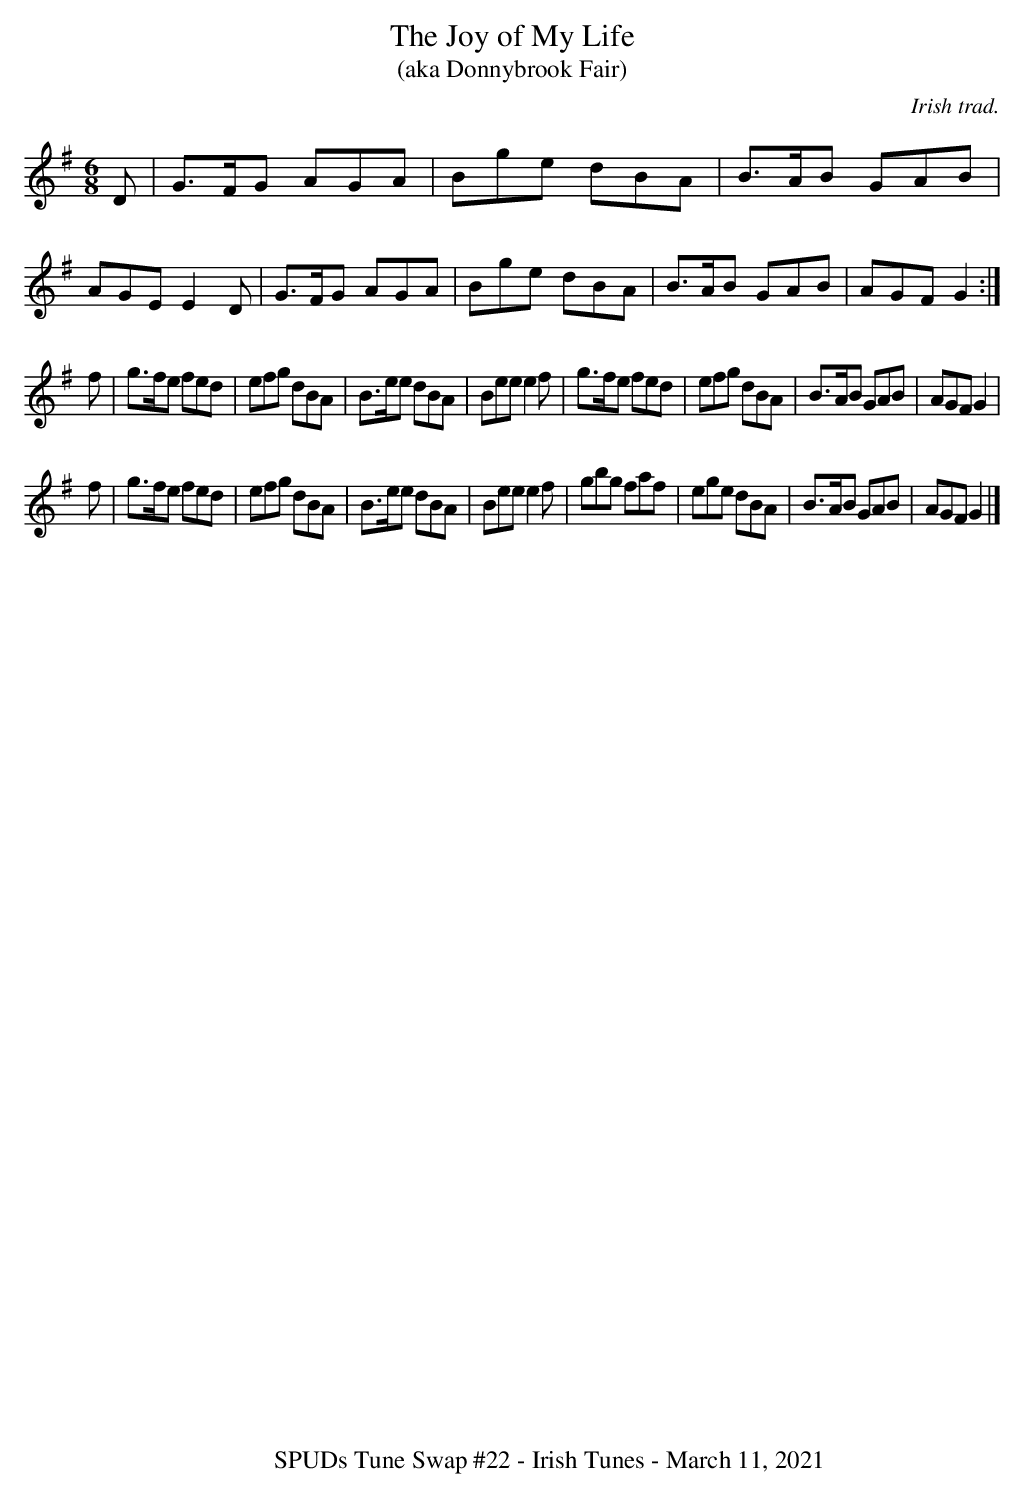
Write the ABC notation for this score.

X:1
T:The Joy of My Life
T:(aka Donnybrook Fair)
C:Irish trad.
M:6/8
L:1/8
K:Gmaj
D|G>FG AGA|Bge dBA|B>AB GAB|AGE E2D|G>FG AGA|Bge dBA|B>AB GAB|AGF G2:|
f|g>fe fed|efg dBA|B>ee dBA|Bee e2 f| g>fe fed|efg dBA|B>AB GAB|AGF G2|
f|g>fe fed|efg dBA|B>ee dBA|Bee e2 f |gbg faf|ege dBA|B>AB GAB|AGF G2|]
